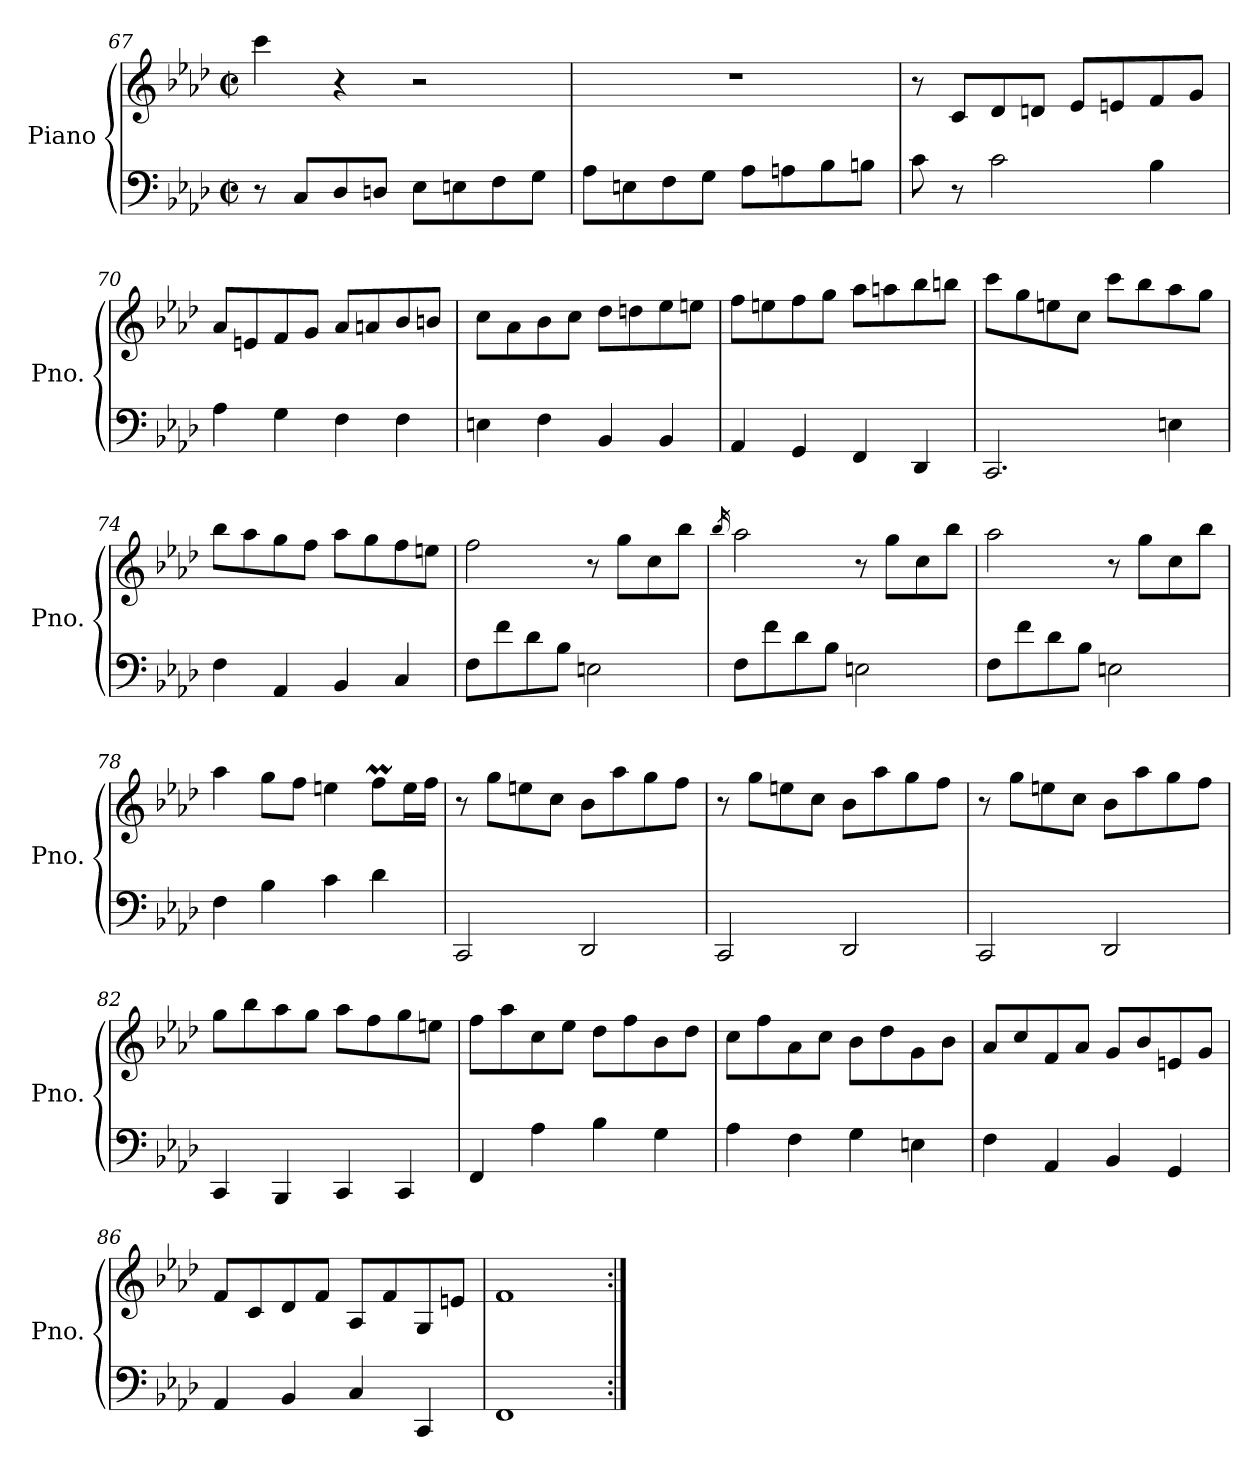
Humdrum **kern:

**kern	**kern
*part1	*part1
*staff2	*staff1
*I"Piano	*
*I'Pno.	*
*clefF4	*clefG2
*k[b-e-a-d-]	*k[b-e-a-d-]
*M2/2	*M2/2
*met(c|)	*met(c|)
=67	=67
8r	4ccc\
8C/L	.
8D-/	4r
8Dn/J	.
8E-\L	2r
8En\	.
8F\	.
8G\J	.
=68	=68
8A-\L	1r
8En\	.
8F\	.
8G\J	.
8A-\L	.
8An\	.
8B-\	.
8Bn\J	.
!!LO:LB:g=z
=69	=69
8c\	8r
8r	8c/L
2c\	8d-/
.	8dn/J
.	8e-/L
.	8en/
4B-\	8f/
.	8g/J
=70	=70
4A-\	8a-/L
.	8en/
4G\	8f/
.	8g/J
4F\	8a-/L
.	8an/
4F\	8b-/
.	8bn/J
=71	=71
4En\	8cc\L
.	8a-\
4F\	8b-\
.	8cc\J
4BB-/	8dd-\L
.	8ddn\
4BB-/	8ee-\
.	8een\J
=72	=72
4AA-/	8ff\L
.	8een\
4GG/	8ff\
.	8gg\J
4FF/	8aa-\L
.	8aan\
4DD-/	8bb-\
.	8bbn\J
!!LO:LB:g=z
=73	=73
2.CC/	8ccc\L
.	8gg\
.	8een\
.	8cc\J
.	8ccc\L
.	8bb-\
4En\	8aa-\
.	8gg\J
=74	=74
4F\	8bb-\L
.	8aa-\
4AA-/	8gg\
.	8ff\J
4BB-/	8aa-\L
.	8gg\
4C/	8ff\
.	8een\J
=75	=75
8F\L	2ff\
8f\	.
8d-\	.
8B-\J	.
2En\	8r
.	8gg\L
.	8cc\
.	8bb-\J
=76	=76
.	16qbb-/
8F\L	2aa-\
8f\	.
8d-\	.
8B-\J	.
2En\	8r
.	8gg\L
.	8cc\
.	8bb-\J
!!LO:LB:g=z
=77	=77
8F\L	2aa-\
8f\	.
8d-\	.
8B-\J	.
2En\	8r
.	8gg\L
.	8cc\
.	8bb-\J
=78	=78
4F\	4aa-\
4B-\	8gg\L
.	8ff\J
4c\	4een\
4d-\	8ffM\L
.	16ee\L
.	16ff\JJ
=79	=79
2CC/	8r
.	8gg\L
.	8een\
.	8cc\J
2DD-/	8b-\L
.	8aa-\
.	8gg\
.	8ff\J
=80	=80
2CC/	8r
.	8gg\L
.	8een\
.	8cc\J
2DD-/	8b-\L
.	8aa-\
.	8gg\
.	8ff\J
!!LO:LB:g=z
=81	=81
2CC/	8r
.	8gg\L
.	8een\
.	8cc\J
2DD-/	8b-\L
.	8aa-\
.	8gg\
.	8ff\J
=82	=82
4CC/	8gg\L
.	8bb-\
4BBB-/	8aa-\
.	8gg\J
4CC/	8aa-\L
.	8ff\
4CC/	8gg\
.	8een\J
=83	=83
4FF/	8ff\L
.	8aa-\
4A-\	8cc\
.	8ee-\J
4B-\	8dd-\L
.	8ff\
4G\	8b-\
.	8dd-\J
=84	=84
4A-\	8cc\L
.	8ff\
4F\	8a-\
.	8cc\J
4G\	8b-\L
.	8dd-\
4En\	8g\
.	8b-\J
!!LO:LB:g=z
=85	=85
4F\	8a-/L
.	8cc/
4AA-/	8f/
.	8a-/J
4BB-/	8g/L
.	8b-/
4GG/	8en/
.	8g/J
=86	=86
4AA-/	8f/L
.	8c/
4BB-/	8d-/
.	8f/J
4C/	8A-/L
.	8f/
4CC/	8G/
.	8en/J
=87	=87
1FF	1f
=:|!	=:|!
*-	*-
